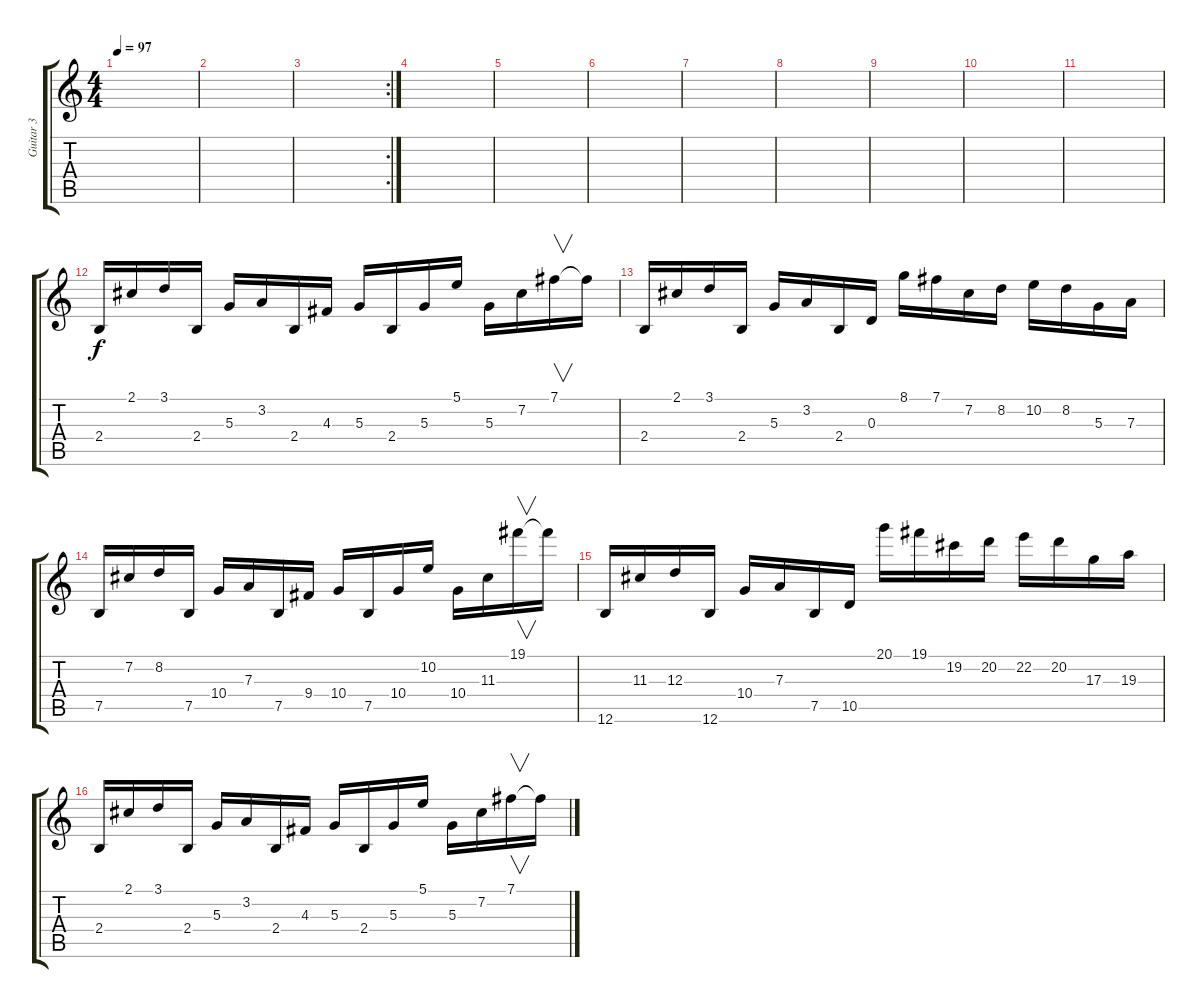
\track ("Guitar 3" "Guitar 3") {instrument distortionguitar}
\staff {score tabs}
\tuning (B3 Gb3 D3 A2 E2 B1) {hide}
\ts (4 4)
\tempo 97
\clef g2
\ks c
|
|
\rc 2
|
|
|
|
|
|
|
|
|
2.4.16 2.1.16 3.1.16 2.4.16 5.3.16 3.2.16 2.4.16 4.3.16 5.3.16 2.4.16 5.3.16 5.1.16 5.3.16 7.2.16 7.1.16{v} 7.1{t}.16 |
2.4.16 2.1.16 3.1.16 2.4.16 5.3.16 3.2.16 2.4.16 0.3.16 8.1.16 7.1.16 7.2.16 8.2.16 10.2.16 8.2.16 5.3.16 7.3.16 |
7.5.16 7.2.16 8.2.16 7.5.16 10.4.16 7.3.16 7.5.16 9.4.16 10.4.16 7.5.16 10.4.16 10.2.16 10.4.16 11.3.16 19.1.16{v} 19.1{t}.16 |
12.6.16 11.3.16 12.3.16 12.6.16 10.4.16 7.3.16 7.5.16 10.5.16 20.1.16 19.1.16 19.2.16 20.2.16 22.2.16 20.2.16 17.3.16 19.3.16 |
2.4.16 2.1.16 3.1.16 2.4.16 5.3.16 3.2.16 2.4.16 4.3.16 5.3.16 2.4.16 5.3.16 5.1.16 5.3.16 7.2.16 7.1.16{v} 7.1{t}.16
